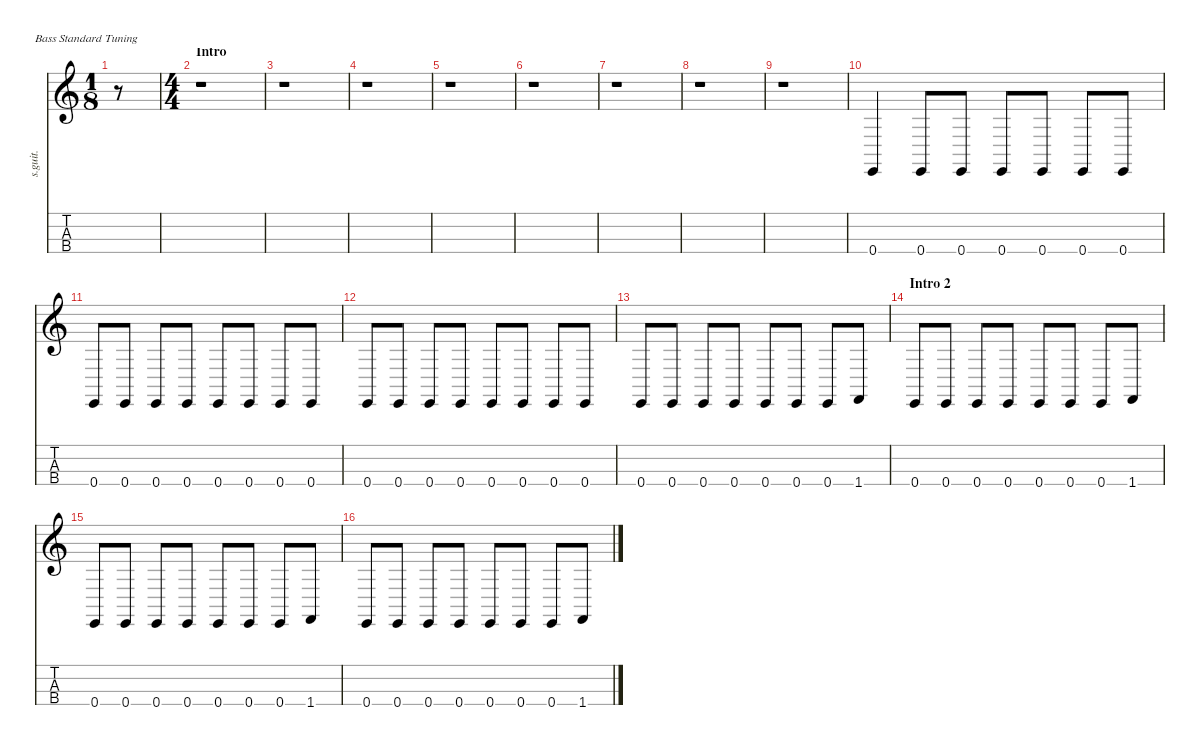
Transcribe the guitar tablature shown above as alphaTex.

\defaultSystemsLayout 4
\hideDynamics
\bracketExtendMode nobrackets
\track ("Jason Newsted" "s.guit.") {instrument electricbasspick}
\staff {score tabs}
\tuning (G2 D2 A1 E1)
\ts (1 8)
\beaming (8 2 2 2 2)
\tempo (124 hide)
\clef g2
\ks c
r.8{dy f instrument electricbasspick} |
\ts (4 4)
\beaming (8 2 2 2 2)
\section ("" "Intro")
r.1 |
r.1 |
r.1 |
r.1 |
r.1 |
r.1 |
r.1 |
r.1 |
0.4.4{lyrics (0 "") lyrics (1 "") lyrics (2 "") lyrics (3 "") lyrics (4 "")} 0.4.8{lyrics (0 "") lyrics (1 "") lyrics (2 "") lyrics (3 "") lyrics (4 "")} 0.4.8{lyrics (0 "") lyrics (1 "") lyrics (2 "") lyrics (3 "") lyrics (4 "")} 0.4.8{lyrics (0 "") lyrics (1 "") lyrics (2 "") lyrics (3 "") lyrics (4 "")} 0.4.8{lyrics (0 "") lyrics (1 "") lyrics (2 "") lyrics (3 "") lyrics (4 "")} 0.4.8{lyrics (0 "") lyrics (1 "") lyrics (2 "") lyrics (3 "") lyrics (4 "")} 0.4.8{lyrics (0 "") lyrics (1 "") lyrics (2 "") lyrics (3 "") lyrics (4 "")} |
0.4.8{lyrics (0 "") lyrics (1 "") lyrics (2 "") lyrics (3 "") lyrics (4 "")} 0.4.8{lyrics (0 "") lyrics (1 "") lyrics (2 "") lyrics (3 "") lyrics (4 "")} 0.4.8{lyrics (0 "") lyrics (1 "") lyrics (2 "") lyrics (3 "") lyrics (4 "")} 0.4.8{lyrics (0 "") lyrics (1 "") lyrics (2 "") lyrics (3 "") lyrics (4 "")} 0.4.8{lyrics (0 "") lyrics (1 "") lyrics (2 "") lyrics (3 "") lyrics (4 "")} 0.4.8{lyrics (0 "") lyrics (1 "") lyrics (2 "") lyrics (3 "") lyrics (4 "")} 0.4.8{lyrics (0 "") lyrics (1 "") lyrics (2 "") lyrics (3 "") lyrics (4 "")} 0.4.8{lyrics (0 "") lyrics (1 "") lyrics (2 "") lyrics (3 "") lyrics (4 "")} |
0.4.8{lyrics (0 "") lyrics (1 "") lyrics (2 "") lyrics (3 "") lyrics (4 "")} 0.4.8{lyrics (0 "") lyrics (1 "") lyrics (2 "") lyrics (3 "") lyrics (4 "")} 0.4.8{lyrics (0 "") lyrics (1 "") lyrics (2 "") lyrics (3 "") lyrics (4 "")} 0.4.8{lyrics (0 "") lyrics (1 "") lyrics (2 "") lyrics (3 "") lyrics (4 "")} 0.4.8{lyrics (0 "") lyrics (1 "") lyrics (2 "") lyrics (3 "") lyrics (4 "")} 0.4.8{lyrics (0 "") lyrics (1 "") lyrics (2 "") lyrics (3 "") lyrics (4 "")} 0.4.8{lyrics (0 "") lyrics (1 "") lyrics (2 "") lyrics (3 "") lyrics (4 "")} 0.4.8{lyrics (0 "") lyrics (1 "") lyrics (2 "") lyrics (3 "") lyrics (4 "")} |
0.4.8{lyrics (0 "") lyrics (1 "") lyrics (2 "") lyrics (3 "") lyrics (4 "")} 0.4.8{lyrics (0 "") lyrics (1 "") lyrics (2 "") lyrics (3 "") lyrics (4 "")} 0.4.8{lyrics (0 "") lyrics (1 "") lyrics (2 "") lyrics (3 "") lyrics (4 "")} 0.4.8{lyrics (0 "") lyrics (1 "") lyrics (2 "") lyrics (3 "") lyrics (4 "")} 0.4.8{lyrics (0 "") lyrics (1 "") lyrics (2 "") lyrics (3 "") lyrics (4 "")} 0.4.8{lyrics (0 "") lyrics (1 "") lyrics (2 "") lyrics (3 "") lyrics (4 "")} 0.4.8{lyrics (0 "") lyrics (1 "") lyrics (2 "") lyrics (3 "") lyrics (4 "")} 1.4.8{lyrics (0 "") lyrics (1 "") lyrics (2 "") lyrics (3 "") lyrics (4 "")} |
\section ("" "Intro 2")
0.4.8{lyrics (0 "") lyrics (1 "") lyrics (2 "") lyrics (3 "") lyrics (4 "")} 0.4.8{lyrics (0 "") lyrics (1 "") lyrics (2 "") lyrics (3 "") lyrics (4 "")} 0.4.8{lyrics (0 "") lyrics (1 "") lyrics (2 "") lyrics (3 "") lyrics (4 "")} 0.4.8{lyrics (0 "") lyrics (1 "") lyrics (2 "") lyrics (3 "") lyrics (4 "")} 0.4.8{lyrics (0 "") lyrics (1 "") lyrics (2 "") lyrics (3 "") lyrics (4 "")} 0.4.8{lyrics (0 "") lyrics (1 "") lyrics (2 "") lyrics (3 "") lyrics (4 "")} 0.4.8{lyrics (0 "") lyrics (1 "") lyrics (2 "") lyrics (3 "") lyrics (4 "")} 1.4.8{lyrics (0 "") lyrics (1 "") lyrics (2 "") lyrics (3 "") lyrics (4 "")} |
0.4.8{lyrics (0 "") lyrics (1 "") lyrics (2 "") lyrics (3 "") lyrics (4 "")} 0.4.8{lyrics (0 "") lyrics (1 "") lyrics (2 "") lyrics (3 "") lyrics (4 "")} 0.4.8{lyrics (0 "") lyrics (1 "") lyrics (2 "") lyrics (3 "") lyrics (4 "")} 0.4.8{lyrics (0 "") lyrics (1 "") lyrics (2 "") lyrics (3 "") lyrics (4 "")} 0.4.8{lyrics (0 "") lyrics (1 "") lyrics (2 "") lyrics (3 "") lyrics (4 "")} 0.4.8{lyrics (0 "") lyrics (1 "") lyrics (2 "") lyrics (3 "") lyrics (4 "")} 0.4.8{lyrics (0 "") lyrics (1 "") lyrics (2 "") lyrics (3 "") lyrics (4 "")} 1.4.8{lyrics (0 "") lyrics (1 "") lyrics (2 "") lyrics (3 "") lyrics (4 "")} |
0.4.8{lyrics (0 "") lyrics (1 "") lyrics (2 "") lyrics (3 "") lyrics (4 "")} 0.4.8{lyrics (0 "") lyrics (1 "") lyrics (2 "") lyrics (3 "") lyrics (4 "")} 0.4.8{lyrics (0 "") lyrics (1 "") lyrics (2 "") lyrics (3 "") lyrics (4 "")} 0.4.8{lyrics (0 "") lyrics (1 "") lyrics (2 "") lyrics (3 "") lyrics (4 "")} 0.4.8{lyrics (0 "") lyrics (1 "") lyrics (2 "") lyrics (3 "") lyrics (4 "")} 0.4.8{lyrics (0 "") lyrics (1 "") lyrics (2 "") lyrics (3 "") lyrics (4 "")} 0.4.8{lyrics (0 "") lyrics (1 "") lyrics (2 "") lyrics (3 "") lyrics (4 "")} 1.4.8{lyrics (0 "") lyrics (1 "") lyrics (2 "") lyrics (3 "") lyrics (4 "")}
